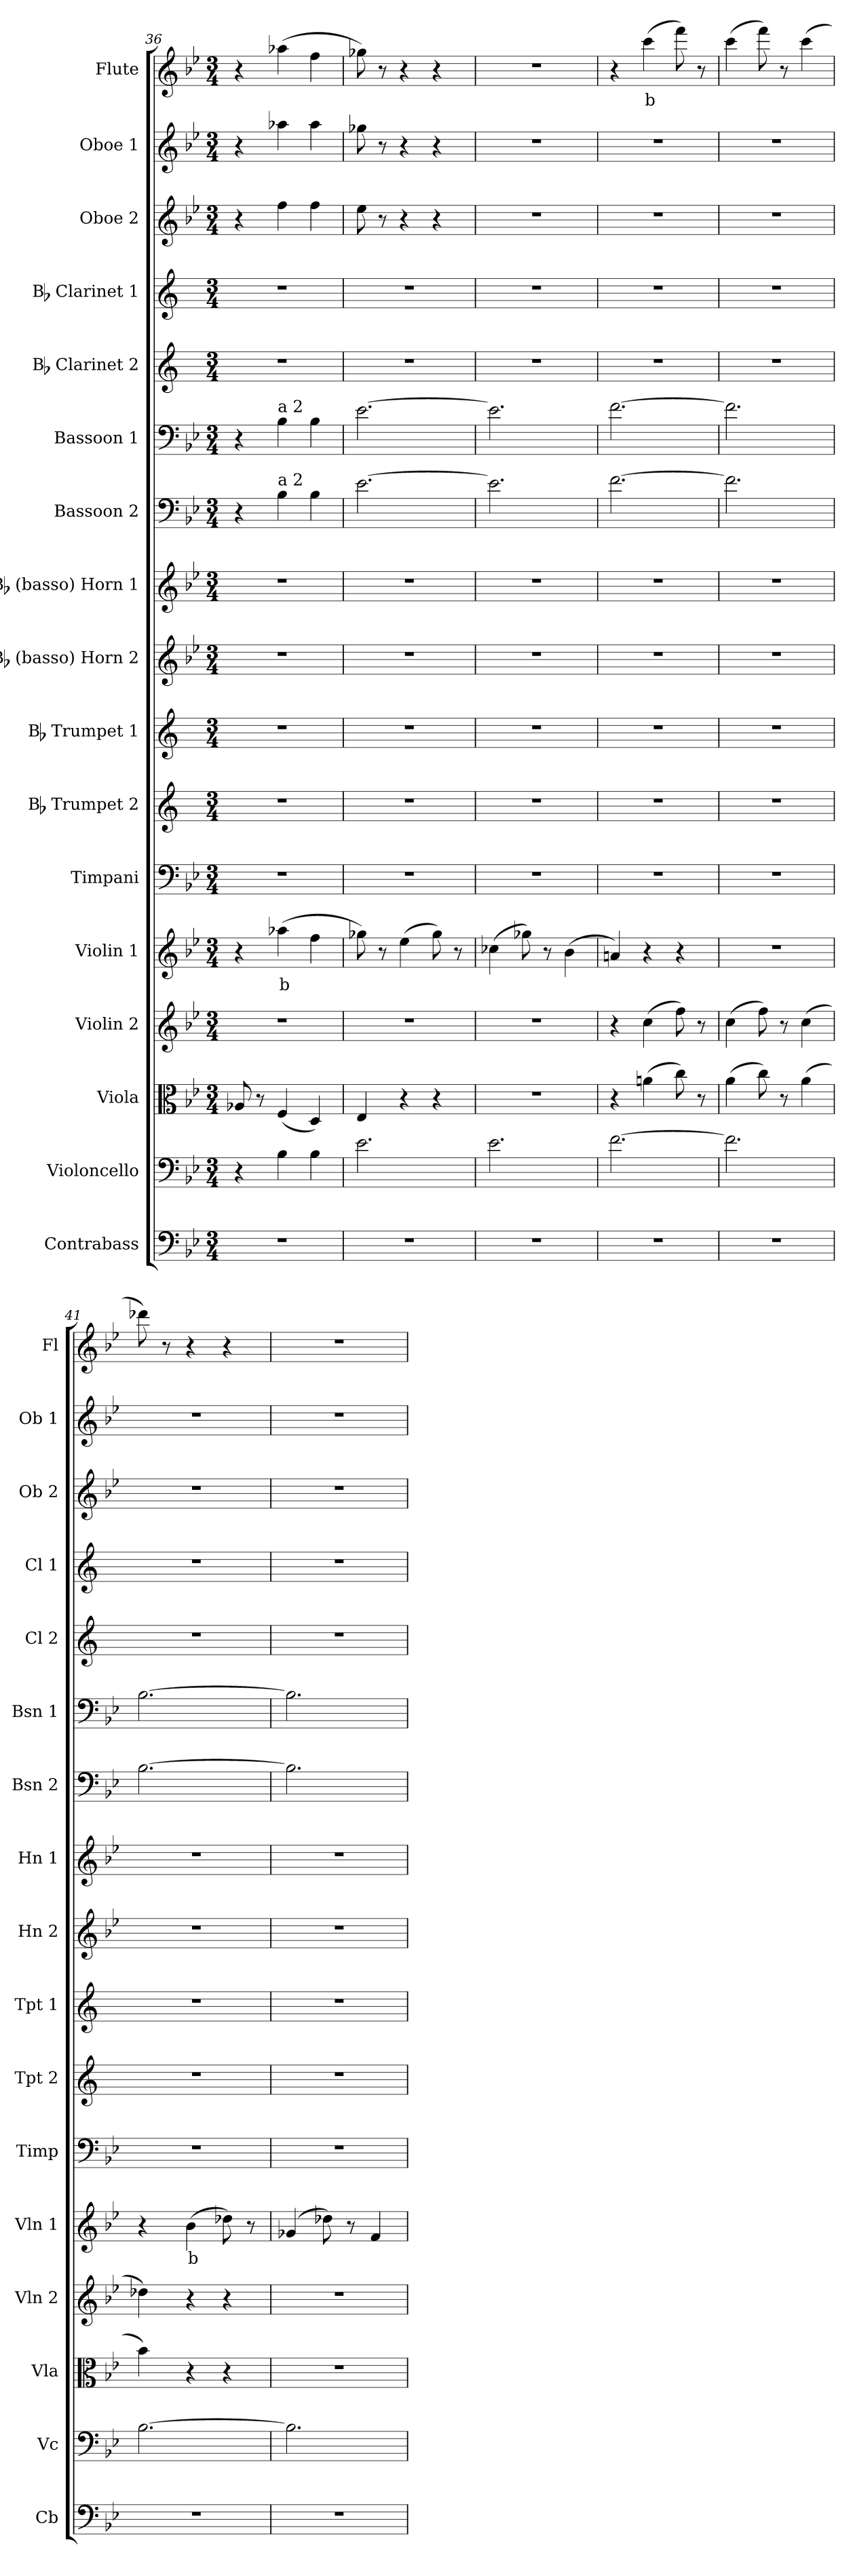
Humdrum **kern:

**kern	**kern	**dynam	**kern	**dynam	**kern	**dynam	**kern	**text	**dynam	**kern	**kern	**kern	**kern	**kern	**kern	**dynam	**kern	**dynam	**kern	**kern	**kern	**dynam	**kern	**dynam	**kern	**text	**dynam
*part17	*part16	*part16	*part15	*part15	*part14	*part14	*part13	*part13	*part13	*part12	*part11	*part10	*part9	*part8	*part7	*part7	*part6	*part6	*part5	*part4	*part3	*part3	*part2	*part2	*part1	*part1	*part1
*staff17	*staff16	*staff16	*staff15	*staff15	*staff14	*staff14	*staff13	*staff13	*staff13	*staff12	*staff11	*staff10	*staff9	*staff8	*staff7	*staff7	*staff6	*staff6	*staff5	*staff4	*staff3	*staff3	*staff2	*staff2	*staff1	*staff1	*staff1
*I"Contrabass	*I"Violoncello	*	*I"Viola	*	*I"Violin 2	*	*I"Violin 1	*	*	*I"Timpani	*I"Bb Trumpet 2	*I"Bb Trumpet 1	*I"Bb (basso) Horn 2	*I"Bb (basso) Horn 1	*I"Bassoon 2	*	*I"Bassoon 1	*	*I"Bb Clarinet 2	*I"Bb Clarinet 1	*I"Oboe 2	*	*I"Oboe 1	*	*I"Flute	*	*
*I'Cb	*I'Vc	*	*I'Vla	*	*I'Vln 2	*	*I'Vln 1	*	*	*I'Timp	*I'Tpt 2	*I'Tpt 1	*I'Hn 2	*I'Hn 1	*I'Bsn 2	*	*I'Bsn 1	*	*I'Cl 2	*I'Cl 1	*I'Ob 2	*	*I'Ob 1	*	*I'Fl	*	*
*clefF4	*clefF4	*	*clefC3	*	*clefG2	*	*clefG2	*	*	*clefF4	*clefG2	*clefG2	*clefG2	*clefG2	*clefF4	*	*clefF4	*	*clefG2	*clefG2	*clefG2	*	*clefG2	*	*clefG2	*	*
*ITrd7c12	*	*	*	*	*	*	*	*	*	*	*ITrd1c2	*ITrd1c2	*ITrd8c14	*ITrd8c14	*	*	*	*	*ITrd1c2	*ITrd1c2	*	*	*	*	*	*	*
*k[b-e-]	*k[b-e-]	*	*k[b-e-]	*	*k[b-e-]	*	*k[b-e-]	*	*	*k[b-e-]	*k[b-e-]	*k[b-e-]	*k[b-e-]	*k[b-e-]	*k[b-e-]	*	*k[b-e-]	*	*k[b-e-]	*k[b-e-]	*k[b-e-]	*	*k[b-e-]	*	*k[b-e-]	*	*
*M3/4	*M3/4	*	*M3/4	*	*M3/4	*	*M3/4	*	*	*M3/4	*M3/4	*M3/4	*M3/4	*M3/4	*M3/4	*	*M3/4	*	*M3/4	*M3/4	*M3/4	*	*M3/4	*	*M3/4	*	*
=36	=36	=36	=36	=36	=36	=36	=36	=36	=36	=36	=36	=36	=36	=36	=36	=36	=36	=36	=36	=36	=36	=36	=36	=36	=36	=36	=36
2.r	4r	.	8A-X/	.	2.r	.	4r	.	.	2.r	2.r	2.r	2.r	2.r	4r	.	4r	.	2.r	2.r	4r	.	4r	.	4r	.	.
.	.	.	8r	.	.	.	.	.	.	.	.	.	.	.	.	.	.	.	.	.	.	.	.	.	.	.	.
!	!	!	!	!	!	!	!	!	!	!	!	!	!	!	!	!	!LO:TX:a:t=a 2	!	!	!	!	!	!	!	!	!	!
!	!	!	!	!	!	!	!	!	!	!	!	!	!	!	!LO:TX:a:t=a 2	!	!	!	!	!	!	!	!	!	!	!	!
!	!	!LO:DY:b	!	!	!	!	!	!LO:LY:b:color=#FF0000	!	!	!	!	!	!	!	!	!	!	!	!	!	!	!	!	!	!	!
!	!	!LO:DY:n=1:b	!	!	!	!	!	!	!LO:DY:b	!	!	!	!	!	!	!	!	!	!	!	!	!	!	!	!	!	!
!	!	!	!	!	!	!	!	!	!LO:DY:n=1:b	!	!	!	!	!	!	!LO:DY:b	!	!	!	!	!	!	!	!	!	!	!
!	!	!	!	!	!	!	!	!	!	!	!	!	!	!	!	!LO:DY:n=1:b	!	!LO:DY:b	!	!	!	!	!	!	!	!	!
!	!	!	!	!	!	!	!	!	!	!	!	!	!	!	!	!	!	!LO:DY:n=1:b	!	!	!	!LO:DY:b	!	!	!	!	!
!	!	!	!	!	!	!	!	!	!	!	!	!	!	!	!	!	!	!	!	!	!	!LO:DY:n=1:b	!	!LO:DY:b	!	!	!
!	!	!	!	!	!	!	!	!	!	!	!	!	!	!	!	!	!	!	!	!	!	!	!	!LO:DY:n=1:b	!	!	!LO:DY:b
!	!	!	!	!	!	!	!	!	!	!	!	!	!	!	!	!	!	!	!	!	!	!	!	!	!	!	!LO:DY:n=1:b
.	4B-\	other-dynamics p	(4F/	.	.	.	(4aa-X\	b	other-dynamics p	.	.	.	.	.	4B-\	other-dynamics p	4B-\	other-dynamics p	.	.	4ff\	other-dynamics p	4aa-X\	other-dynamics p	(4aa-X\	.	other-dynamics p
.	4B-\	.	4D/)	.	.	.	4ff\	.	.	.	.	.	.	.	4B-\	.	4B-\	.	.	.	4ff\	.	4aa-\	.	4ff\	.	.
=37	=37	=37	=37	=37	=37	=37	=37	=37	=37	=37	=37	=37	=37	=37	=37	=37	=37	=37	=37	=37	=37	=37	=37	=37	=37	=37	=37
2.r	2.e-\	.	4E-/	.	2.r	.	8gg-X\)	.	.	2.r	2.r	2.r	2.r	2.r	[2.e-\	.	[2.e-\	.	2.r	2.r	8ee-\	.	8gg-X\	.	8gg-X\)	.	.
.	.	.	.	.	.	.	8r	.	.	.	.	.	.	.	.	.	.	.	.	.	8r	.	8r	.	8r	.	.
.	.	.	4r	.	.	.	(4ee-\	.	.	.	.	.	.	.	.	.	.	.	.	.	4r	.	4r	.	4r	.	.
.	.	.	4r	.	.	.	8gg-\)	.	.	.	.	.	.	.	.	.	.	.	.	.	4r	.	4r	.	4r	.	.
.	.	.	.	.	.	.	8r	.	.	.	.	.	.	.	.	.	.	.	.	.	.	.	.	.	.	.	.
=38	=38	=38	=38	=38	=38	=38	=38	=38	=38	=38	=38	=38	=38	=38	=38	=38	=38	=38	=38	=38	=38	=38	=38	=38	=38	=38	=38
2.r	2.e-\	.	2.r	.	2.r	.	(4cc-X\	.	.	2.r	2.r	2.r	2.r	2.r	2.e-\]	.	2.e-\]	.	2.r	2.r	2.r	.	2.r	.	2.r	.	.
.	.	.	.	.	.	.	8gg-X\)	.	.	.	.	.	.	.	.	.	.	.	.	.	.	.	.	.	.	.	.
.	.	.	.	.	.	.	8r	.	.	.	.	.	.	.	.	.	.	.	.	.	.	.	.	.	.	.	.
.	.	.	.	.	.	.	(4b-\	.	.	.	.	.	.	.	.	.	.	.	.	.	.	.	.	.	.	.	.
=39	=39	=39	=39	=39	=39	=39	=39	=39	=39	=39	=39	=39	=39	=39	=39	=39	=39	=39	=39	=39	=39	=39	=39	=39	=39	=39	=39
2.r	[2.f\	.	4r	.	4r	.	4an/)	.	.	2.r	2.r	2.r	2.r	2.r	[2.f\	.	[2.f\	.	2.r	2.r	2.r	.	2.r	.	4r	.	.
!	!	!	!	!LO:DY:b	!	!	!	!	!	!	!	!	!	!	!	!	!	!	!	!	!	!	!	!	!	!LO:LY:b:color=#FF0000	!
!	!	!	!	!LO:DY:n=1:b	!	!LO:DY:b	!	!	!	!	!	!	!	!	!	!	!	!	!	!	!	!	!	!	!	!	!
!	!	!	!	!	!	!LO:DY:n=1:b	!	!	!	!	!	!	!	!	!	!	!	!	!	!	!	!	!	!	!	!	!
.	.	.	(4an\	other-dynamics p	(4cc\	other-dynamics p	4r	.	.	.	.	.	.	.	.	.	.	.	.	.	.	.	.	.	(4ccc\	b	.
.	.	.	8cc\)	.	8ff\)	.	4r	.	.	.	.	.	.	.	.	.	.	.	.	.	.	.	.	.	8fff\)	.	.
.	.	.	8r	.	8r	.	.	.	.	.	.	.	.	.	.	.	.	.	.	.	.	.	.	.	8r	.	.
=40	=40	=40	=40	=40	=40	=40	=40	=40	=40	=40	=40	=40	=40	=40	=40	=40	=40	=40	=40	=40	=40	=40	=40	=40	=40	=40	=40
2.r	2.f\]	.	(4a\	.	(4cc\	.	2.r	.	.	2.r	2.r	2.r	2.r	2.r	2.f\]	.	2.f\]	.	2.r	2.r	2.r	.	2.r	.	(4ccc\	.	.
.	.	.	8cc\)	.	8ff\)	.	.	.	.	.	.	.	.	.	.	.	.	.	.	.	.	.	.	.	8fff\)	.	.
.	.	.	8r	.	8r	.	.	.	.	.	.	.	.	.	.	.	.	.	.	.	.	.	.	.	8r	.	.
.	.	.	(4a\	.	(4cc\	.	.	.	.	.	.	.	.	.	.	.	.	.	.	.	.	.	.	.	(4ccc\	.	.
=41	=41	=41	=41	=41	=41	=41	=41	=41	=41	=41	=41	=41	=41	=41	=41	=41	=41	=41	=41	=41	=41	=41	=41	=41	=41	=41	=41
2.r	[2.B-\	.	4b-\)	.	4dd-X\)	.	4r	.	.	2.r	2.r	2.r	2.r	2.r	[2.B-\	.	[2.B-\	.	2.r	2.r	2.r	.	2.r	.	8ddd-X\)	.	.
.	.	.	.	.	.	.	.	.	.	.	.	.	.	.	.	.	.	.	.	.	.	.	.	.	8r	.	.
!	!	!	!	!	!	!	!	!LO:LY:b:color=#FF0000	!	!	!	!	!	!	!	!	!	!	!	!	!	!	!	!	!	!	!
.	.	.	4r	.	4r	.	(4b-\	b	.	.	.	.	.	.	.	.	.	.	.	.	.	.	.	.	4r	.	.
.	.	.	4r	.	4r	.	8dd-X\)	.	.	.	.	.	.	.	.	.	.	.	.	.	.	.	.	.	4r	.	.
.	.	.	.	.	.	.	8r	.	.	.	.	.	.	.	.	.	.	.	.	.	.	.	.	.	.	.	.
!!LO:PB:g=z
=42	=42	=42	=42	=42	=42	=42	=42	=42	=42	=42	=42	=42	=42	=42	=42	=42	=42	=42	=42	=42	=42	=42	=42	=42	=42	=42	=42
2.r	2.B-\]	.	2.r	.	2.r	.	(4g-X/	.	.	2.r	2.r	2.r	2.r	2.r	2.B-\]	.	2.B-\]	.	2.r	2.r	2.r	.	2.r	.	2.r	.	.
.	.	.	.	.	.	.	8dd-X\)	.	.	.	.	.	.	.	.	.	.	.	.	.	.	.	.	.	.	.	.
.	.	.	.	.	.	.	8r	.	.	.	.	.	.	.	.	.	.	.	.	.	.	.	.	.	.	.	.
.	.	.	.	.	.	.	4f/	.	.	.	.	.	.	.	.	.	.	.	.	.	.	.	.	.	.	.	.
=	=	=	=	=	=	=	=	=	=	=	=	=	=	=	=	=	=	=	=	=	=	=	=	=	=	=	=
*-	*-	*-	*-	*-	*-	*-	*-	*-	*-	*-	*-	*-	*-	*-	*-	*-	*-	*-	*-	*-	*-	*-	*-	*-	*-	*-	*-
